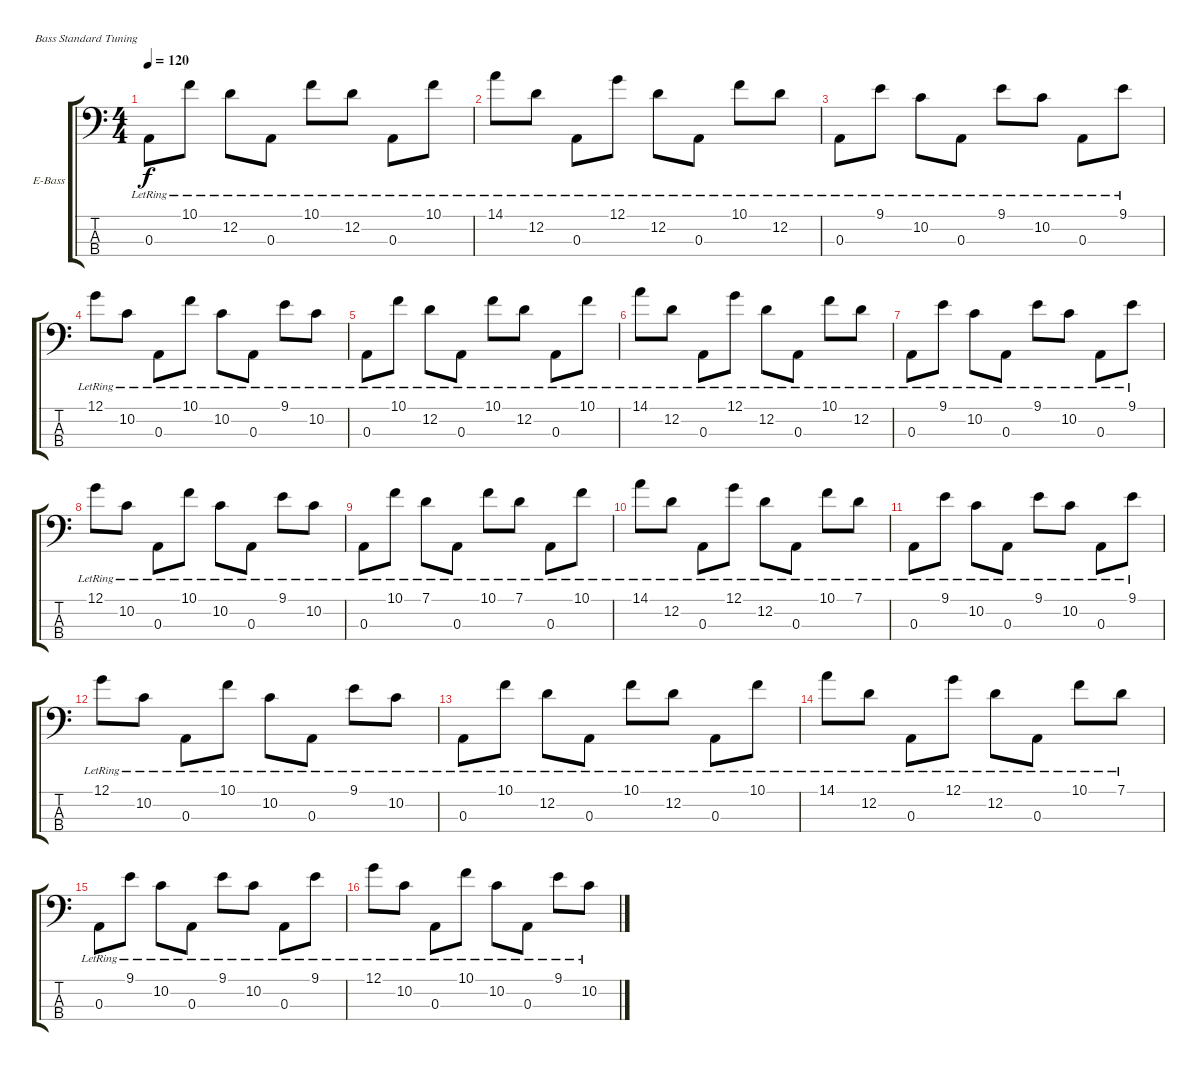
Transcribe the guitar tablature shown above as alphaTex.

\bracketExtendMode groupsimilarinstruments
\firstSystemTrackNameOrientation horizontal
\otherSystemsTrackNameOrientation horizontal
\track ("Bass" "E-Bass") {instrument electricbassfinger}
\staff {score tabs}
\tuning (G2 D2 A1 E1)
\ts (4 4)
\tempo 120
\clef f4
\ks c
0.3{lr}.8{dy f} 10.1{lr}.8 12.2{lr}.8 0.3{lr}.8 10.1{lr}.8 12.2{lr}.8 0.3{lr}.8 10.1{lr}.8 |
14.1{lr}.8 12.2{lr}.8 0.3{lr}.8 12.1{lr}.8 12.2{lr}.8 0.3{lr}.8 10.1{lr}.8 12.2{lr}.8 |
0.3{lr}.8 9.1{lr}.8 10.2{lr}.8 0.3{lr}.8 9.1{lr}.8 10.2{lr}.8 0.3{lr}.8 9.1{lr}.8 |
12.1{lr}.8 10.2{lr}.8 0.3{lr}.8 10.1{lr}.8 10.2{lr}.8 0.3{lr}.8 9.1{lr}.8 10.2{lr}.8 |
0.3{lr}.8 10.1{lr}.8 12.2{lr}.8 0.3{lr}.8 10.1{lr}.8 12.2{lr}.8 0.3{lr}.8 10.1{lr}.8 |
14.1{lr}.8 12.2{lr}.8 0.3{lr}.8 12.1{lr}.8 12.2{lr}.8 0.3{lr}.8 10.1{lr}.8 12.2{lr}.8 |
0.3{lr}.8 9.1{lr}.8 10.2{lr}.8 0.3{lr}.8 9.1{lr}.8 10.2{lr}.8 0.3{lr}.8 9.1{lr}.8 |
12.1{lr}.8 10.2{lr}.8 0.3{lr}.8 10.1{lr}.8 10.2{lr}.8 0.3{lr}.8 9.1{lr}.8 10.2{lr}.8 |
0.3{lr}.8 10.1{lr}.8 7.1{lr}.8 0.3{lr}.8 10.1{lr}.8 7.1{lr}.8 0.3{lr}.8 10.1{lr}.8 |
14.1{lr}.8 12.2{lr}.8 0.3{lr}.8 12.1{lr}.8 12.2{lr}.8 0.3{lr}.8 10.1{lr}.8 7.1{lr}.8 |
0.3{lr}.8 9.1{lr}.8 10.2{lr}.8 0.3{lr}.8 9.1{lr}.8 10.2{lr}.8 0.3{lr}.8 9.1{lr}.8 |
12.1{lr}.8 10.2{lr}.8 0.3{lr}.8 10.1{lr}.8 10.2{lr}.8 0.3{lr}.8 9.1{lr}.8 10.2{lr}.8 |
0.3{lr}.8 10.1{lr}.8 12.2{lr}.8 0.3{lr}.8 10.1{lr}.8 12.2{lr}.8 0.3{lr}.8 10.1{lr}.8 |
14.1{lr}.8 12.2{lr}.8 0.3{lr}.8 12.1{lr}.8 12.2{lr}.8 0.3{lr}.8 10.1{lr}.8 7.1{lr}.8 |
0.3{lr}.8 9.1{lr}.8 10.2{lr}.8 0.3{lr}.8 9.1{lr}.8 10.2{lr}.8 0.3{lr}.8 9.1{lr}.8 |
12.1{lr}.8 10.2{lr}.8 0.3{lr}.8 10.1{lr}.8 10.2{lr}.8 0.3{lr}.8 9.1{lr}.8 10.2{lr}.8
